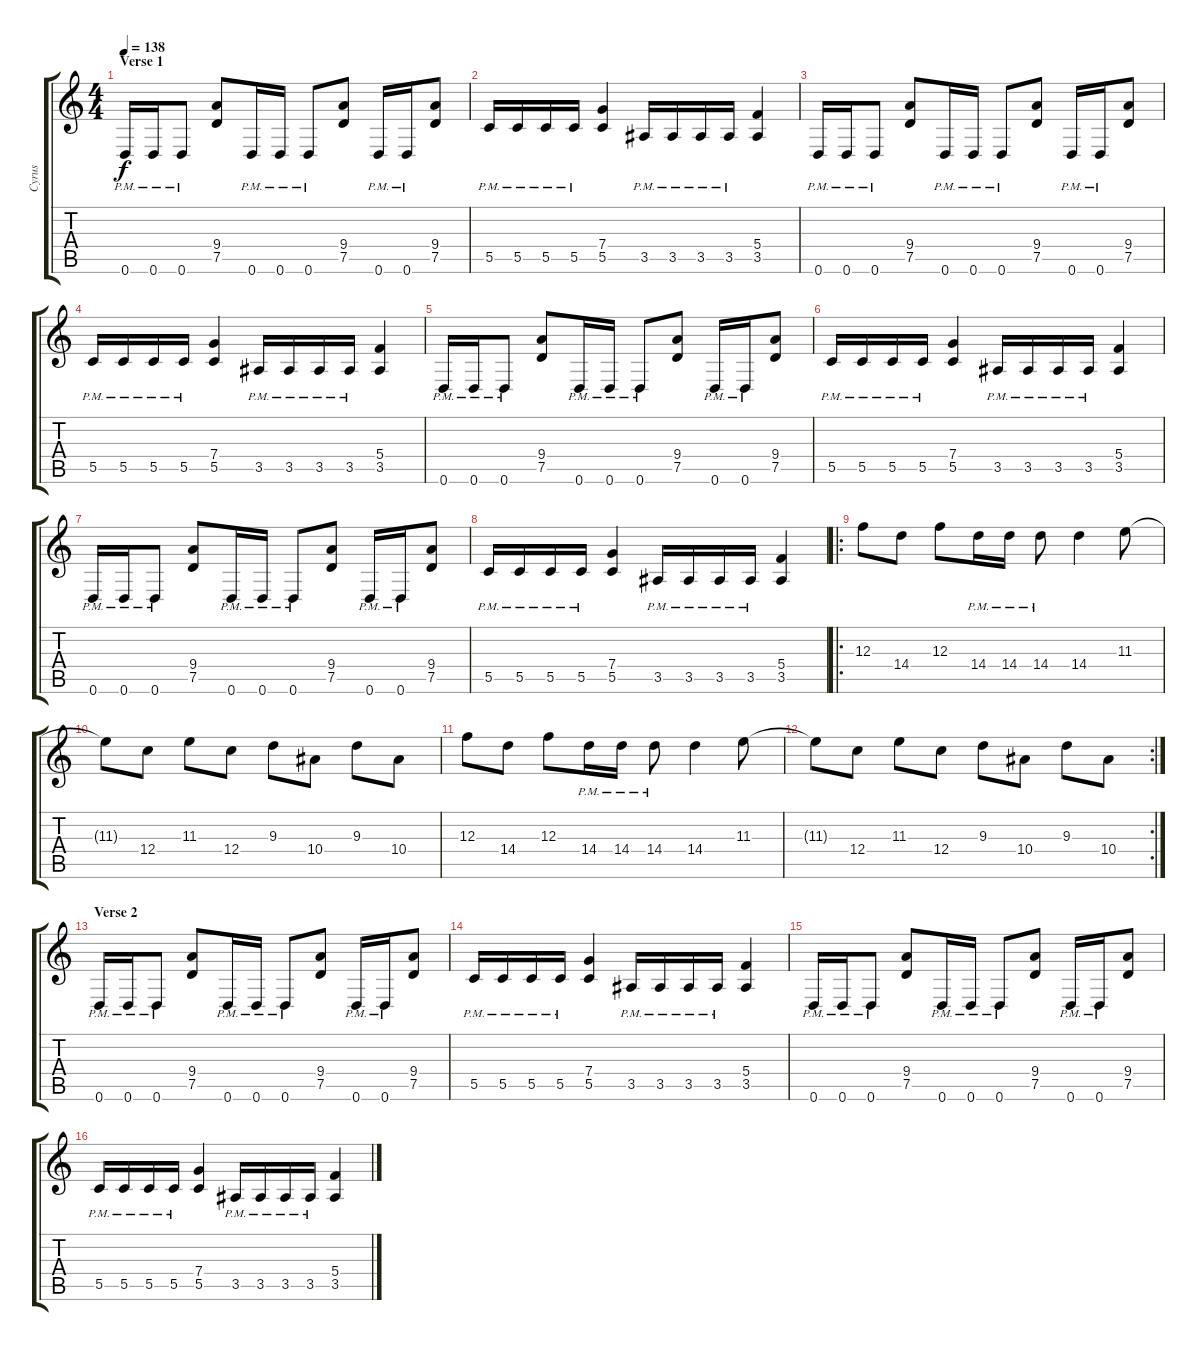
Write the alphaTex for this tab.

\track ("Cyrus" "Cyrus") {instrument distortionguitar}
\staff {score tabs}
\tuning (D4 A3 F3 C3 G2 D2) {hide}
\ts (4 4)
\section ("" "Verse 1")
\tempo 138
\clef g2
\ks c
0.6{pm}.16{dy f} 0.6{pm}.16 0.6{pm}.8 (9.4 7.5).8 0.6{pm}.16 0.6{pm}.16 0.6{pm}.8 (9.4 7.5).8 0.6{pm}.16 0.6{pm}.16 (9.4 7.5).8 |
5.5{pm}.16 5.5{pm}.16 5.5{pm}.16 5.5{pm}.16 (7.4 5.5).4 3.5{pm}.16 3.5{pm}.16 3.5{pm}.16 3.5{pm}.16 (5.4 3.5).4 |
0.6{pm}.16 0.6{pm}.16 0.6{pm}.8 (9.4 7.5).8 0.6{pm}.16 0.6{pm}.16 0.6{pm}.8 (9.4 7.5).8 0.6{pm}.16 0.6{pm}.16 (9.4 7.5).8 |
5.5{pm}.16 5.5{pm}.16 5.5{pm}.16 5.5{pm}.16 (7.4 5.5).4 3.5{pm}.16 3.5{pm}.16 3.5{pm}.16 3.5{pm}.16 (5.4 3.5).4 |
0.6{pm}.16 0.6{pm}.16 0.6{pm}.8 (9.4 7.5).8 0.6{pm}.16 0.6{pm}.16 0.6{pm}.8 (9.4 7.5).8 0.6{pm}.16 0.6{pm}.16 (9.4 7.5).8 |
5.5{pm}.16 5.5{pm}.16 5.5{pm}.16 5.5{pm}.16 (7.4 5.5).4 3.5{pm}.16 3.5{pm}.16 3.5{pm}.16 3.5{pm}.16 (5.4 3.5).4 |
0.6{pm}.16 0.6{pm}.16 0.6{pm}.8 (9.4 7.5).8 0.6{pm}.16 0.6{pm}.16 0.6{pm}.8 (9.4 7.5).8 0.6{pm}.16 0.6{pm}.16 (9.4 7.5).8 |
5.5{pm}.16 5.5{pm}.16 5.5{pm}.16 5.5{pm}.16 (7.4 5.5).4 3.5{pm}.16 3.5{pm}.16 3.5{pm}.16 3.5{pm}.16 (5.4 3.5).4 |
\ro
12.3.8 14.4.8 12.3.8 14.4{pm}.16 14.4{pm}.16 14.4{pm}.8 14.4.4 11.3.8 |
11.3{t}.8 12.4.8 11.3.8 12.4.8 9.3.8 10.4.8 9.3.8 10.4.8 |
12.3.8 14.4.8 12.3.8 14.4{pm}.16 14.4{pm}.16 14.4{pm}.8 14.4.4 11.3.8 |
\rc 2
11.3{t}.8 12.4.8 11.3.8 12.4.8 9.3.8 10.4.8 9.3.8 10.4.8 |
\section ("" "Verse 2")
0.6{pm}.16 0.6{pm}.16 0.6{pm}.8 (9.4 7.5).8 0.6{pm}.16 0.6{pm}.16 0.6{pm}.8 (9.4 7.5).8 0.6{pm}.16 0.6{pm}.16 (9.4 7.5).8 |
5.5{pm}.16 5.5{pm}.16 5.5{pm}.16 5.5{pm}.16 (7.4 5.5).4 3.5{pm}.16 3.5{pm}.16 3.5{pm}.16 3.5{pm}.16 (5.4 3.5).4 |
0.6{pm}.16 0.6{pm}.16 0.6{pm}.8 (9.4 7.5).8 0.6{pm}.16 0.6{pm}.16 0.6{pm}.8 (9.4 7.5).8 0.6{pm}.16 0.6{pm}.16 (9.4 7.5).8 |
5.5{pm}.16 5.5{pm}.16 5.5{pm}.16 5.5{pm}.16 (7.4 5.5).4 3.5{pm}.16 3.5{pm}.16 3.5{pm}.16 3.5{pm}.16 (5.4 3.5).4
